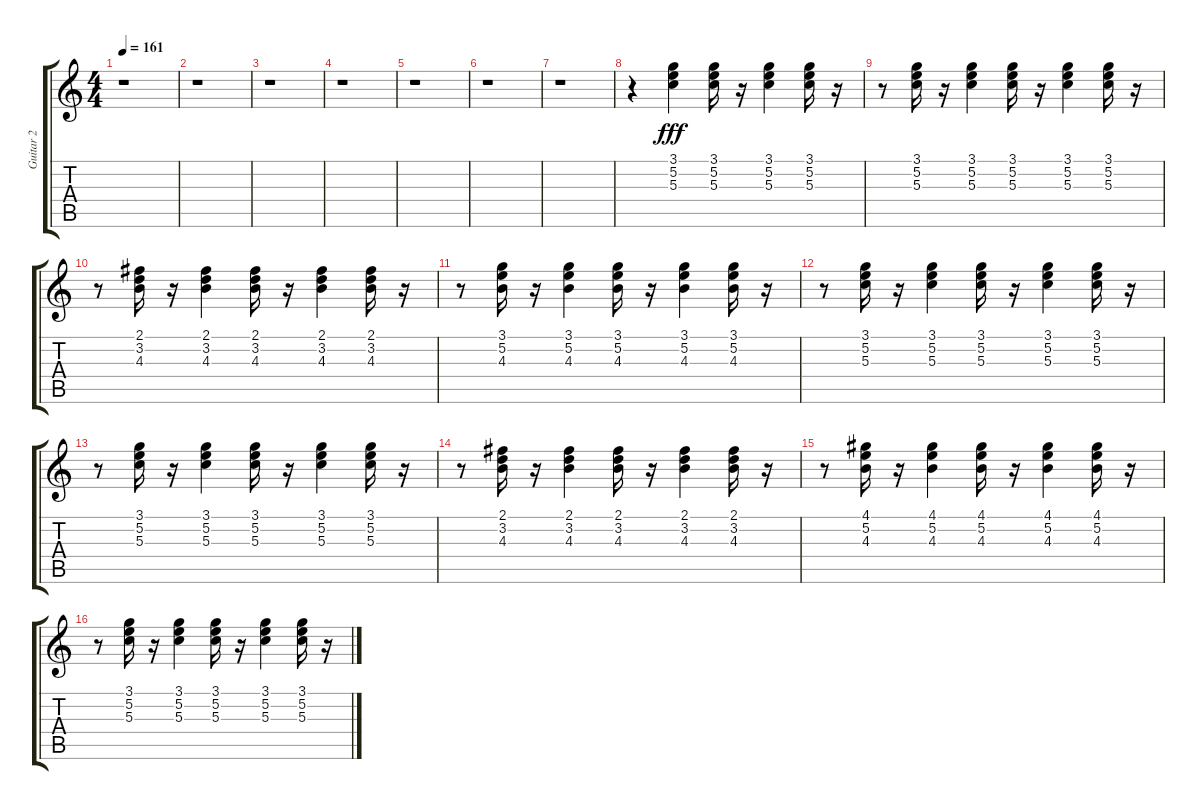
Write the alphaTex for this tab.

\track ("Guitar 2" "Guitar 2") {instrument acousticguitarsteel}
\staff {score tabs}
\tuning (E4 B3 G3 D3 A2 E2) {hide}
\ts (4 4)
\tempo 161
\clef g2
\ks c
r.1{dy fff} |
r.1 |
r.1 |
r.1 |
r.1 |
r.1 |
r.1 |
r.4 (3.1 5.2 5.3).4 (3.1 5.2 5.3).16 r.16 (3.1 5.2 5.3).4 (3.1 5.2 5.3).16 r.16 |
r.8 (3.1 5.2 5.3).16 r.16 (3.1 5.2 5.3).4 (3.1 5.2 5.3).16 r.16 (3.1 5.2 5.3).4 (3.1 5.2 5.3).16 r.16 |
r.8 (2.1 3.2 4.3).16 r.16 (2.1 3.2 4.3).4 (2.1 3.2 4.3).16 r.16 (2.1 3.2 4.3).4 (2.1 3.2 4.3).16 r.16 |
r.8 (3.1 5.2 4.3).16 r.16 (3.1 5.2 4.3).4 (3.1 5.2 4.3).16 r.16 (3.1 5.2 4.3).4 (3.1 5.2 4.3).16 r.16 |
r.8 (3.1 5.2 5.3).16 r.16 (3.1 5.2 5.3).4 (3.1 5.2 5.3).16 r.16 (3.1 5.2 5.3).4 (3.1 5.2 5.3).16 r.16 |
r.8 (3.1 5.2 5.3).16 r.16 (3.1 5.2 5.3).4 (3.1 5.2 5.3).16 r.16 (3.1 5.2 5.3).4 (3.1 5.2 5.3).16 r.16 |
r.8 (2.1 3.2 4.3).16 r.16 (2.1 3.2 4.3).4 (2.1 3.2 4.3).16 r.16 (2.1 3.2 4.3).4 (2.1 3.2 4.3).16 r.16 |
r.8 (4.1 5.2 4.3).16 r.16 (4.1 5.2 4.3).4 (4.1 5.2 4.3).16 r.16 (4.1 5.2 4.3).4 (4.1 5.2 4.3).16 r.16 |
r.8 (3.1 5.2 5.3).16 r.16 (3.1 5.2 5.3).4 (3.1 5.2 5.3).16 r.16 (3.1 5.2 5.3).4 (3.1 5.2 5.3).16 r.16
